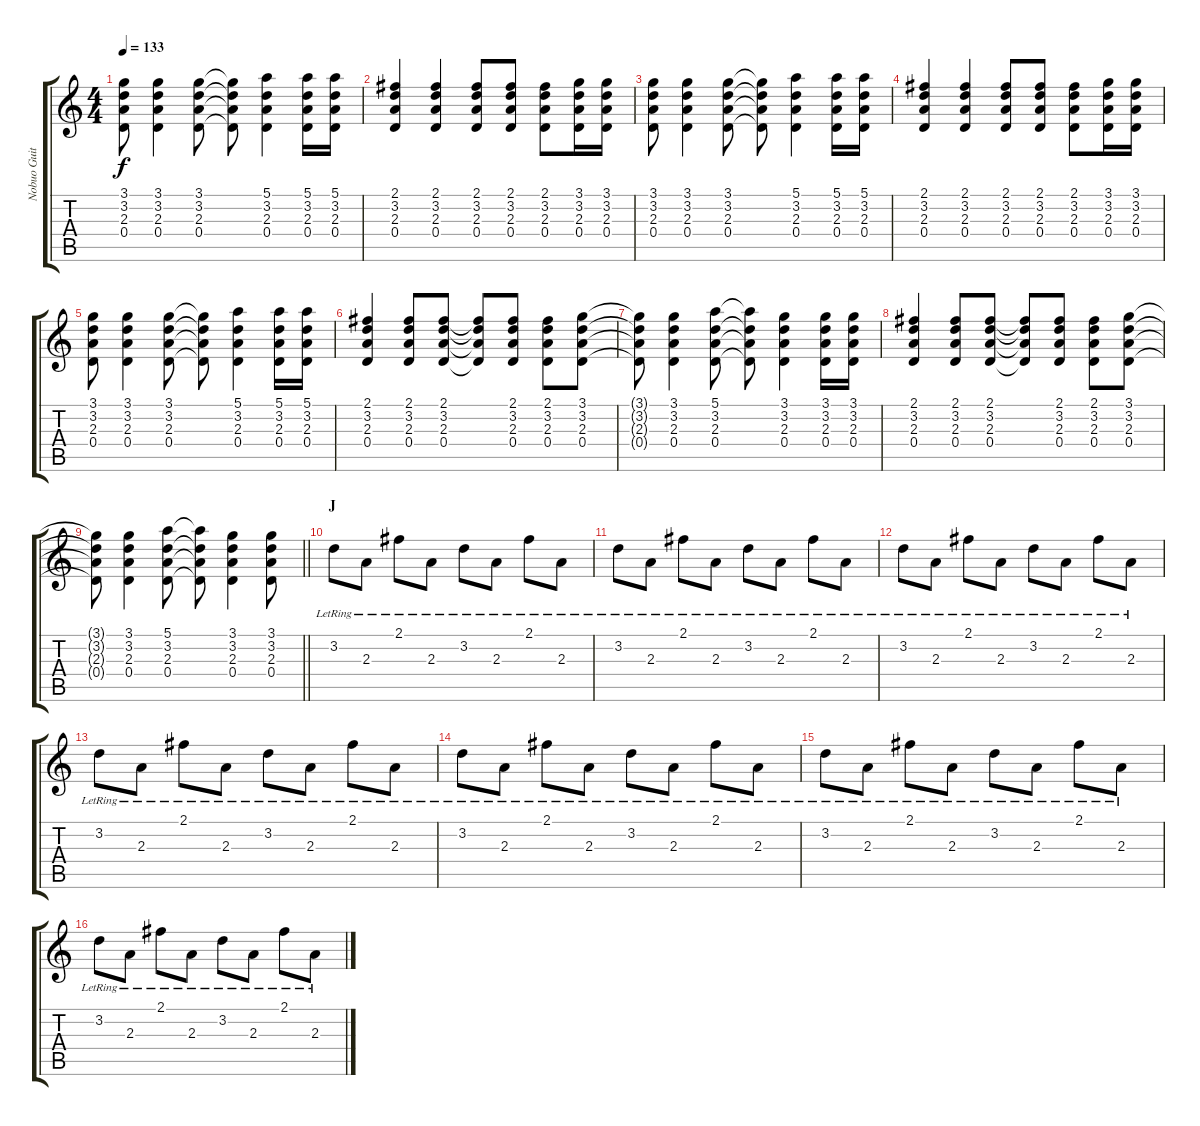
\track ("Nobuo Guitar I" "Nobuo Guit") {instrument overdrivenguitar}
\staff {score tabs}
\tuning (E4 B3 G3 D3 A2 E2) {hide}
\ts (4 4)
\tempo 133
\clef g2
\ks c
(3.1{t} 3.2{t} 2.3{t} 0.4{t}).8{dy f} (3.1 3.2 2.3 0.4).4 (3.1 3.2 2.3 0.4).8 (3.1{t} 3.2{t} 2.3{t} 0.4{t}).8 (5.1 3.2 2.3 0.4).4 (5.1 3.2 2.3 0.4).16 (5.1 3.2 2.3 0.4).16 |
(2.1 3.2 2.3 0.4).4 (2.1 3.2 2.3 0.4).4 (2.1 3.2 2.3 0.4).8 (2.1 3.2 2.3 0.4).8 (2.1 3.2 2.3 0.4).8 (3.1 3.2 2.3 0.4).16 (3.1 3.2 2.3 0.4).16 |
(3.1 3.2 2.3 0.4).8 (3.1 3.2 2.3 0.4).4 (3.1 3.2 2.3 0.4).8 (3.1{t} 3.2{t} 2.3{t} 0.4{t}).8 (5.1 3.2 2.3 0.4).4 (5.1 3.2 2.3 0.4).16 (5.1 3.2 2.3 0.4).16 |
(2.1 3.2 2.3 0.4).4 (2.1 3.2 2.3 0.4).4 (2.1 3.2 2.3 0.4).8 (2.1 3.2 2.3 0.4).8 (2.1 3.2 2.3 0.4).8 (3.1 3.2 2.3 0.4).16 (3.1 3.2 2.3 0.4).16 |
(3.1 3.2 2.3 0.4).8 (3.1 3.2 2.3 0.4).4 (3.1 3.2 2.3 0.4).8 (3.1{t} 3.2{t} 2.3{t} 0.4{t}).8 (5.1 3.2 2.3 0.4).4 (5.1 3.2 2.3 0.4).16 (5.1 3.2 2.3 0.4).16 |
(2.1 3.2 2.3 0.4).4 (2.1 3.2 2.3 0.4).8 (2.1 3.2 2.3 0.4).8 (2.1{t} 3.2{t} 2.3{t} 0.4{t}).8 (2.1 3.2 2.3 0.4).8 (2.1 3.2 2.3 0.4).8 (3.1 3.2 2.3 0.4).8 |
(3.1{t} 3.2{t} 2.3{t} 0.4{t}).8 (3.1 3.2 2.3 0.4).4 (5.1 3.2 2.3 0.4).8 (5.1{t} 3.2{t} 2.3{t} 0.4{t}).8 (3.1 3.2 2.3 0.4).4 (3.1 3.2 2.3 0.4).16 (3.1 3.2 2.3 0.4).16 |
(2.1 3.2 2.3 0.4).4 (2.1 3.2 2.3 0.4).8 (2.1 3.2 2.3 0.4).8 (2.1{t} 3.2{t} 2.3{t} 0.4{t}).8 (2.1 3.2 2.3 0.4).8 (2.1 3.2 2.3 0.4).8 (3.1 3.2 2.3 0.4).8 |
\barLineRight lightlight
(3.1{t} 3.2{t} 2.3{t} 0.4{t}).8 (3.1 3.2 2.3 0.4).4 (5.1 3.2 2.3 0.4).8 (5.1{t} 3.2{t} 2.3{t} 0.4{t}).8 (3.1 3.2 2.3 0.4).4 (3.1 3.2 2.3 0.4).8 |
\section ("" "J")
3.2{lr}.8{instrument electricguitarclean} 2.3{lr}.8 2.1{lr}.8 2.3{lr}.8 3.2{lr}.8 2.3{lr}.8 2.1{lr}.8 2.3{lr}.8 |
3.2{lr}.8 2.3{lr}.8 2.1{lr}.8 2.3{lr}.8 3.2{lr}.8 2.3{lr}.8 2.1{lr}.8 2.3{lr}.8 |
3.2{lr}.8 2.3{lr}.8 2.1{lr}.8 2.3{lr}.8 3.2{lr}.8 2.3{lr}.8 2.1{lr}.8 2.3{lr}.8 |
3.2{lr}.8 2.3{lr}.8 2.1{lr}.8 2.3{lr}.8 3.2{lr}.8 2.3{lr}.8 2.1{lr}.8 2.3{lr}.8 |
3.2{lr}.8 2.3{lr}.8 2.1{lr}.8 2.3{lr}.8 3.2{lr}.8 2.3{lr}.8 2.1{lr}.8 2.3{lr}.8 |
3.2{lr}.8 2.3{lr}.8 2.1{lr}.8 2.3{lr}.8 3.2{lr}.8 2.3{lr}.8 2.1{lr}.8 2.3{lr}.8 |
3.2{lr}.8 2.3{lr}.8 2.1{lr}.8 2.3{lr}.8 3.2{lr}.8 2.3{lr}.8 2.1{lr}.8 2.3{lr}.8
